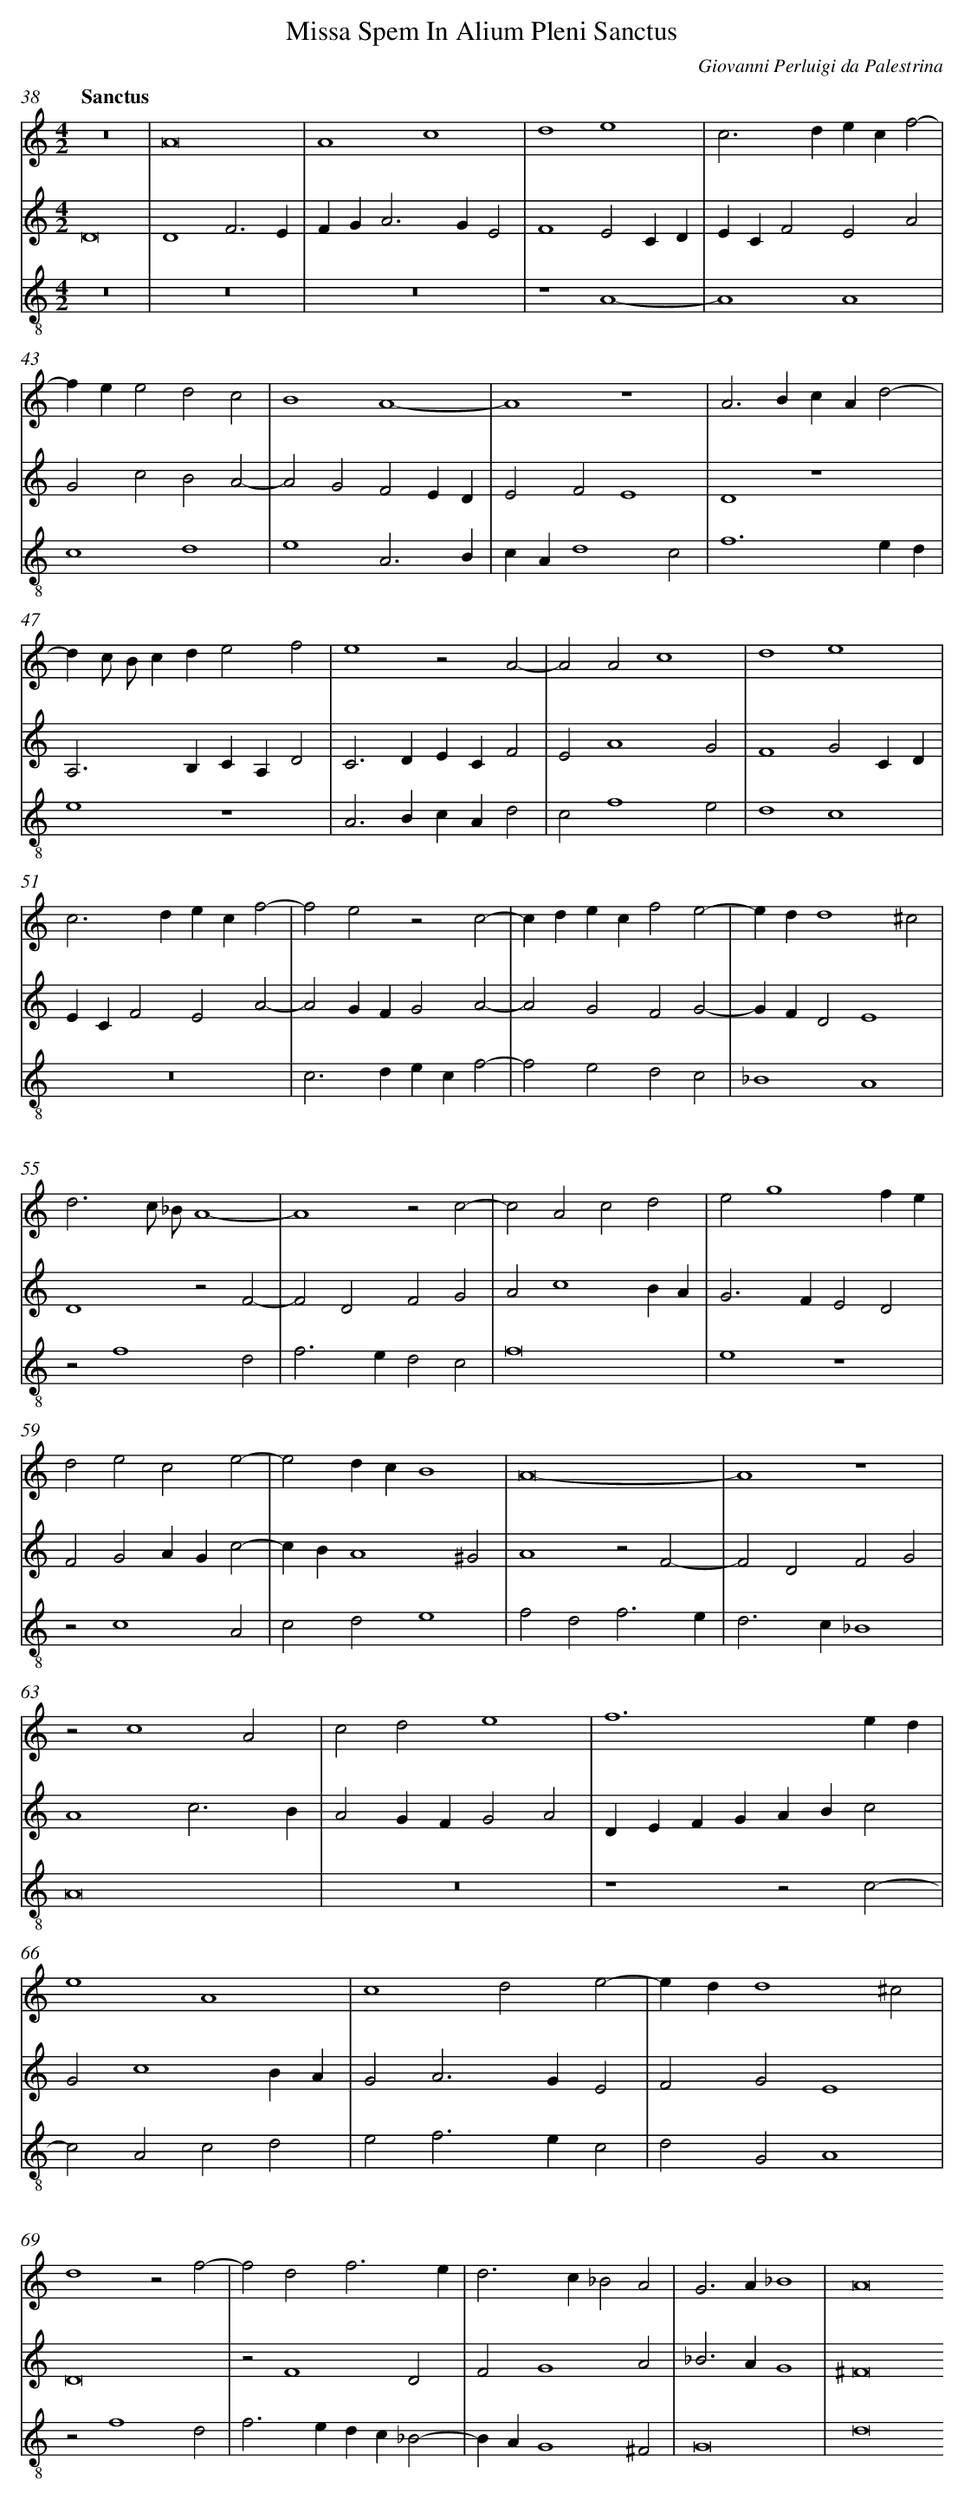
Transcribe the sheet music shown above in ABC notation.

X:1
T: Missa Spem In Alium Pleni Sanctus
C: Giovanni Perluigi da Palestrina
L: 1/4
M: 4/2
Q: "Sanctus"
V: 1 clef=treble
V: 2 clef=treble
V: 3 clef=treble-8
K: C
[V:1] z8 |
[V:2] D8 |
[V:3] z8 |
[V:1] A8 |
[V:2] D4F3E |
[V:3] z8 |
[V:1] A4c4 |
[V:2] FG2<A2GE2 |
[V:3] z8 |
[V:1] d4e4 |
[V:2] F4E2CD |
[V:3] z4A4- |
[V:1] c2>d2ecf2- |
[V:2] ECF2E2A2 |
[V:3] A4A4 |
[V:1] fee2d2c2 |
[V:2] G2c2B2A2- |
[V:3] c4d4 |
[V:1] B4A4- |
[V:2] A2G2F2ED |
[V:3] e4A3B |
[V:1] A4z4 |
[V:2] E2F2E4 |
[V:3] cAd4c2 |
[V:1] A2>B2cAd2- |
[V:2] D4z4 |
[V:3] f6ed |
[V:1] dc/ B/cde2f2 |
[V:2] A,2>B,2CA,D2 |
[V:3] e4z4 |
[V:1] e4z2A2- |
[V:2] C2>D2ECF2 |
[V:3] A2>B2cAd2 |
[V:1] A2A2c4 |
[V:2] E2A4G2 |
[V:3] c2f4e2 |
[V:1] d4e4 |
[V:2] F4G2CD |
[V:3] d4c4 |
[V:1] c2>d2ecf2- |
[V:2] ECF2E2A2- |
[V:3] z8 |
[V:1] f2e2z2c2- |
[V:2] A2GFG2A2- |
[V:3] c2>d2ecf2- |
[V:1] cdecf2e2- |
[V:2] A2G2F2G2- |
[V:3] f2e2d2c2 |
[V:1] edd4^c2 |
[V:2] GFD2E4 |
[V:3] _B4A4 |
[V:1] d3c/ _B/A4- |
[V:2] D4z2F2- |
[V:3] z2f4d2 |
[V:1] A4z2c2- |
[V:2] F2D2F2G2 |
[V:3] f2>e2d2c2 |
[V:1] c2A2c2d2 |
[V:2] A2c4BA |
[V:3] f8 |
[V:1] e2g4fe |
[V:2] G2>F2E2D2 |
[V:3] e4z4 |
[V:1] d2e2c2e2- |
[V:2] F2G2AGc2- |
[V:3] z2c4A2 |
[V:1] e2dcB4 |
[V:2] cBA4^G2 |
[V:3] c2d2e4 |
[V:1] A8- |
[V:2] A4z2F2- |
[V:3] f2d2f3e |
[V:1] A4z4 |
[V:2] F2D2F2G2 |
[V:3] d2>c2_B4 |
[V:1] z2c4A2 |
[V:2] A4c3B |
[V:3] A8 |
[V:1] c2d2e4 |
[V:2] A2GFG2A2 |
[V:3] z8 |
[V:1] f6ed |
[V:2] DEFGABc2 |
[V:3] z4z2c2- |
[V:1] e4A4 |
[V:2] G2c4BA |
[V:3] c2A2c2d2 |
[V:1] c4d2e2- |
[V:2] G2A2>G2E2 |
[V:3] e2f2>e2c2 |
[V:1] edd4^c2 |
[V:2] F2G2E4 |
[V:3] d2G2A4 |
[V:1] d4z2f2- |
[V:2] D8 |
[V:3] z2f4d2 |
[V:1] f2d2f3e |
[V:2] z2F4D2 |
[V:3] f2>e2dc_B2- |
[V:1] d2>c2_B2A2 |
[V:2] F2G4A2 |
[V:3] BAG4^F2 |
[V:1] G2>A2_B4 |
[V:2] _B2>A2G4 |
[V:3] G8 |
[V:1] A8
[V:2] ^F8
[V:3] d8
